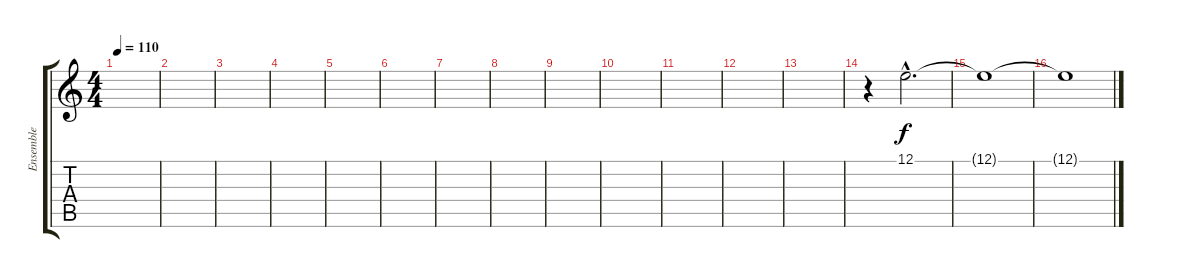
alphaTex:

\track ("Ensemble" "Ensemble") {instrument stringensemble2}
\staff {score tabs}
\tuning (E4 B3 G3 D3 A2 E2) {hide}
\ts (4 4)
\tempo 110
\clef g2
\ks c
|
|
|
|
|
|
|
|
|
|
|
|
|
r.4 12.1{hac}.2{d volume 8} |
12.1{t}.1 |
12.1{t}.1
